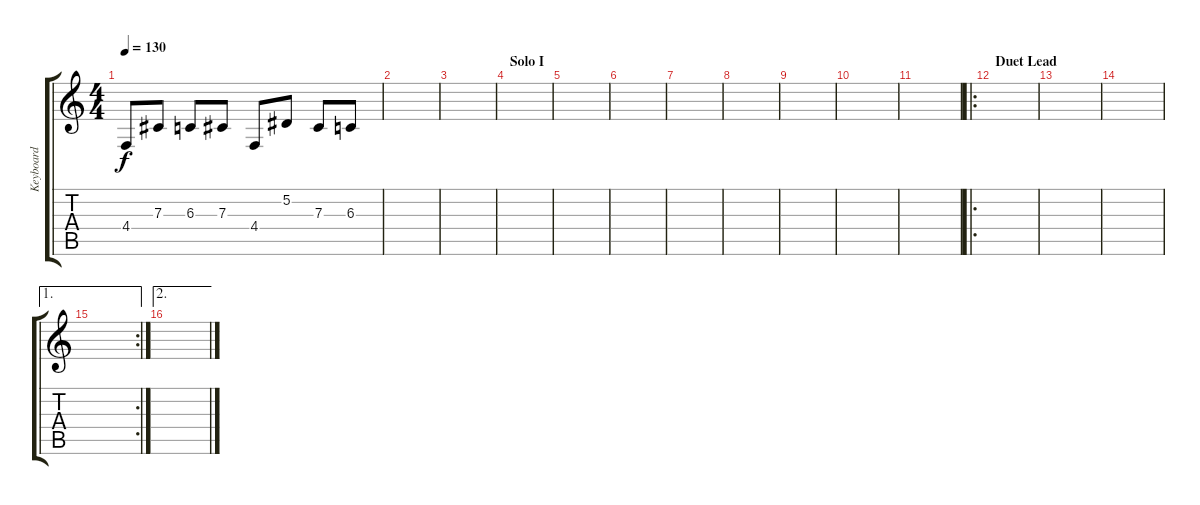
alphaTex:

\track ("Keyboard" "Keyboard") {instrument celesta}
\staff {score tabs}
\tuning (Eb4 Bb3 Gb3 Db3 Ab2 Eb2) {hide}
\ts (4 4)
\tempo 130
\clef g2
\ks c
4.4.8{dy f volume 12 instrument stringensemble1} 7.3.8 6.3.8 7.3.8 4.4.8 5.2.8 7.3.8 6.3.8 |
|
|
\section ("" "Solo I")
|
|
|
|
|
|
|
|
\ro
\section ("" "Duet Lead")
|
|
|
\ae 1
\rc 2
|
\ae 2
